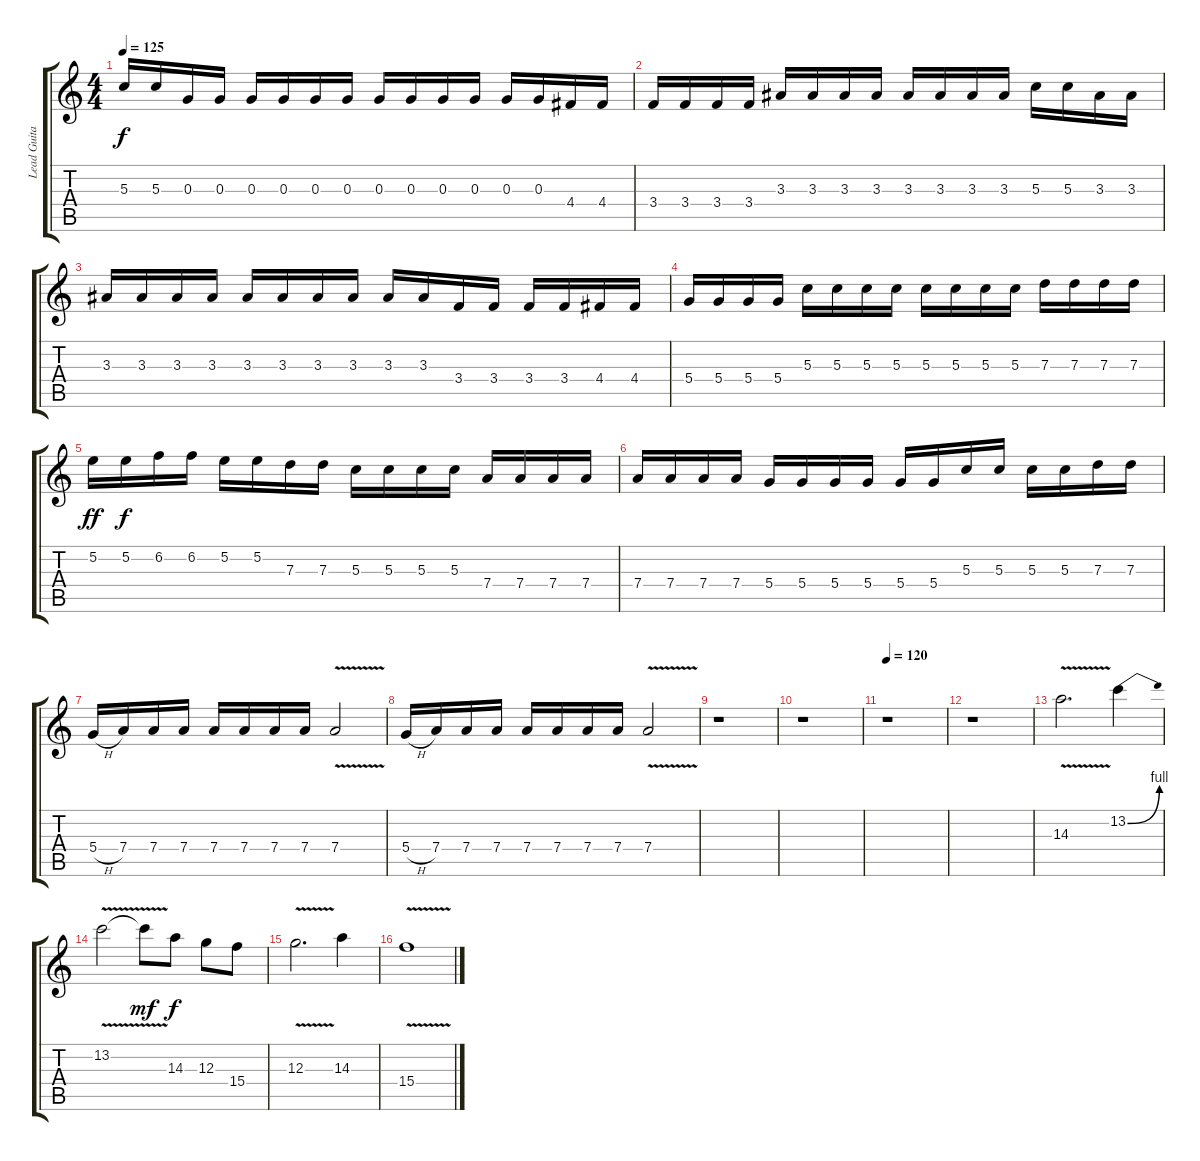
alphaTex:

\track ("Lead Guitar" "Lead Guita") {instrument distortionguitar}
\staff {score tabs}
\tuning (E4 B3 G3 D3 A2 D2) {hide}
\ts (4 4)
\tempo 125
\clef g2
\ks c
5.3.16{dy f} 5.3.16 0.3.16 0.3.16 0.3.16 0.3.16 0.3.16 0.3.16 0.3.16 0.3.16 0.3.16 0.3.16 0.3.16 0.3.16 4.4.16 4.4.16 |
3.4.16 3.4.16 3.4.16 3.4.16 3.3.16 3.3.16 3.3.16 3.3.16 3.3.16 3.3.16 3.3.16 3.3.16 5.3.16 5.3.16 3.3.16 3.3.16 |
3.3.16 3.3.16 3.3.16 3.3.16 3.3.16 3.3.16 3.3.16 3.3.16 3.3.16 3.3.16 3.4.16 3.4.16 3.4.16 3.4.16 4.4.16 4.4.16 |
5.4.16 5.4.16 5.4.16 5.4.16 5.3.16 5.3.16 5.3.16 5.3.16 5.3.16 5.3.16 5.3.16 5.3.16 7.3.16 7.3.16 7.3.16 7.3.16 |
5.2.16{dy ff} 5.2.16{dy f} 6.2.16 6.2.16 5.2.16 5.2.16 7.3.16 7.3.16 5.3.16 5.3.16 5.3.16 5.3.16 7.4.16 7.4.16 7.4.16 7.4.16 |
7.4.16 7.4.16 7.4.16 7.4.16 5.4.16 5.4.16 5.4.16 5.4.16 5.4.16 5.4.16 5.3.16 5.3.16 5.3.16 5.3.16 7.3.16 7.3.16 |
5.4{h}.16 7.4.16 7.4.16 7.4.16 7.4.16 7.4.16 7.4.16 7.4.16 7.4{v}.2 |
5.4{h}.16 7.4.16 7.4.16 7.4.16 7.4.16 7.4.16 7.4.16 7.4.16 7.4{v}.2 |
r.1 |
r.1 |
\tempo 120
r.1 |
r.1 |
14.3{v}.2{d} 13.2{be (bend 0 0 60 4)}.4 |
13.2{v}.2 13.2{t}.8{dy mf} 14.3.8{dy f} 12.3.8 15.4.8 |
12.3{v}.2{d} 14.3.4 |
15.4{v}.1
